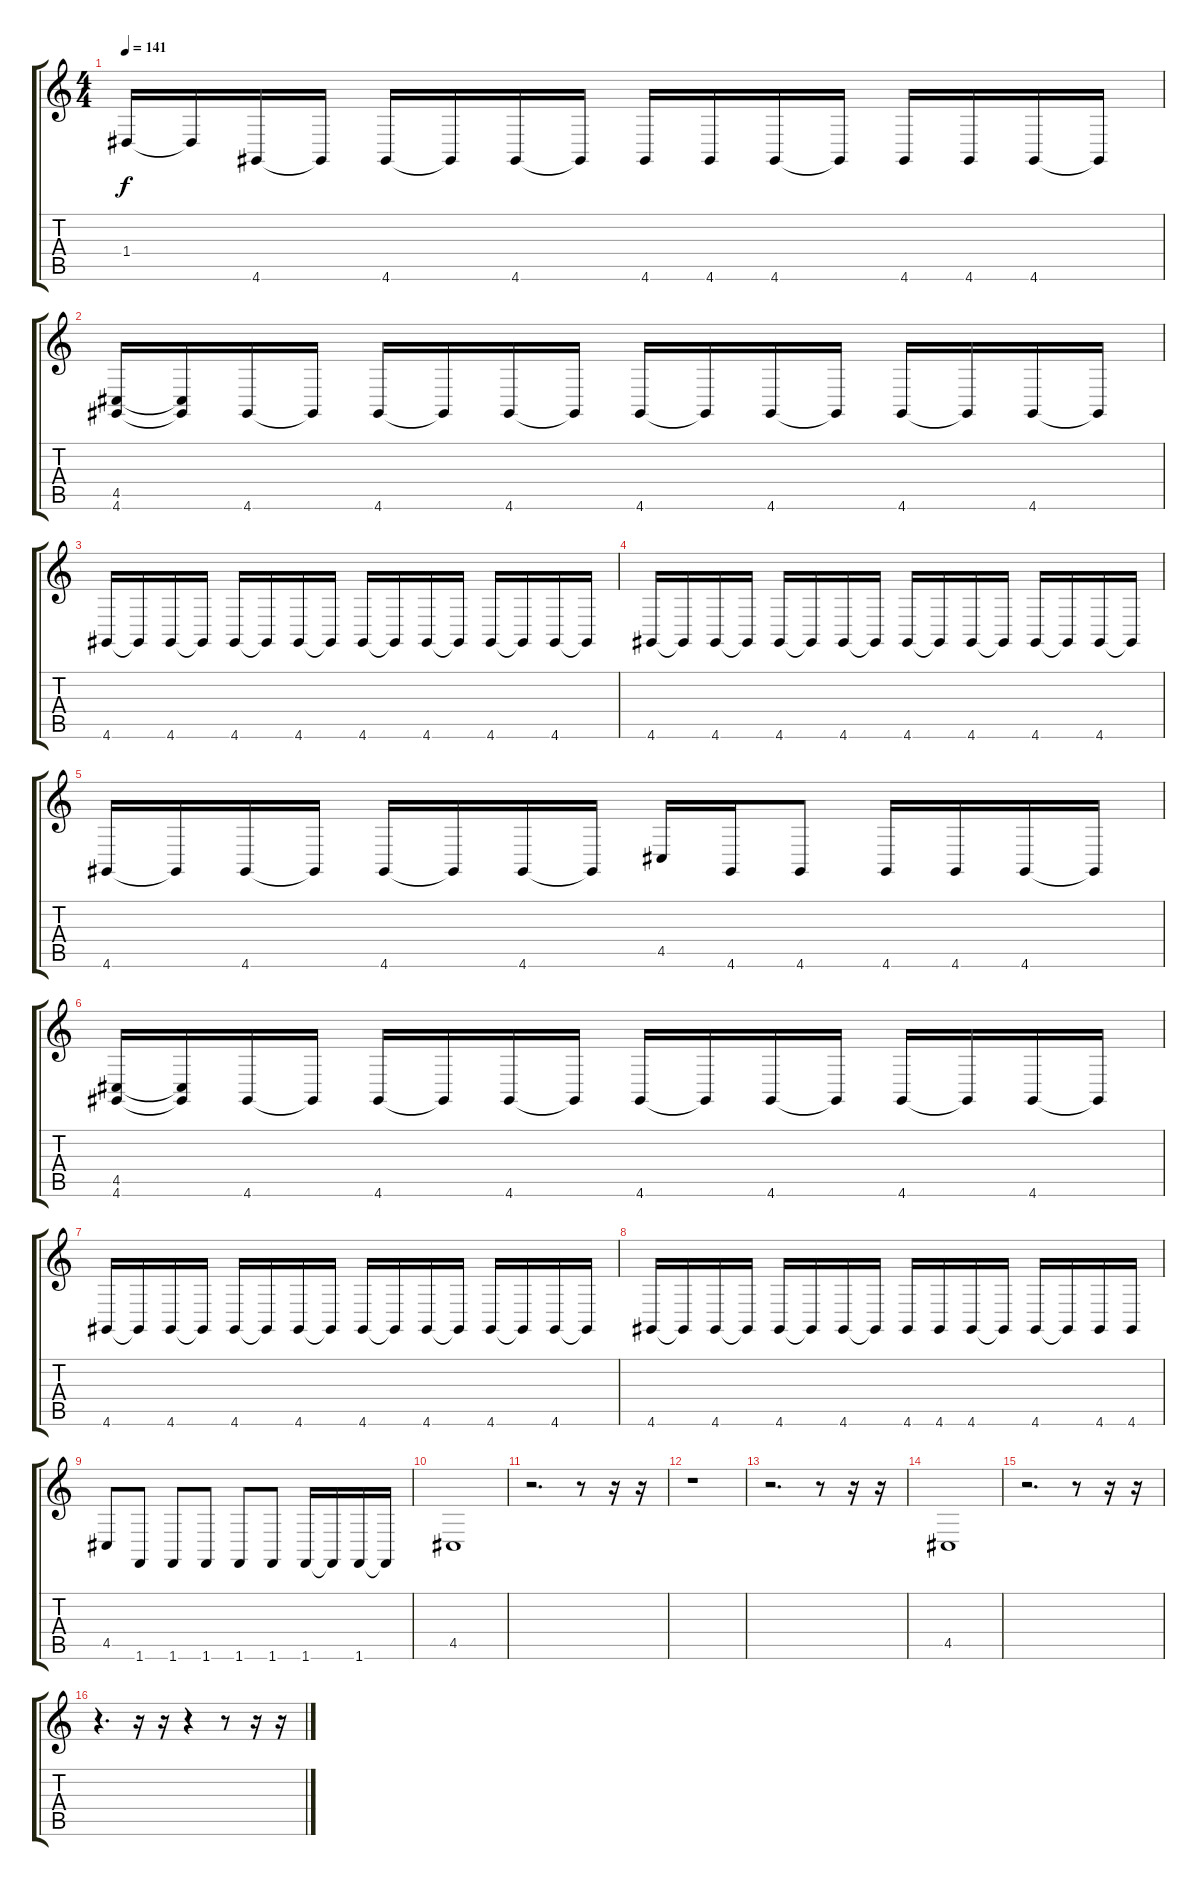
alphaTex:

\track "" {instrument acousticgrandpiano}
\staff {score tabs}
\tuning (E4 B3 G3 D3 A2 E2) {hide}
\ts (4 4)
\tempo 141
\clef g2
\ks c
1.4.16{dy f} 1.4{t}.16 4.6.16 4.6{t}.16 4.6.16 4.6{t}.16 4.6.16 4.6{t}.16 4.6.16 4.6.16 4.6.16 4.6{t}.16 4.6.16 4.6.16 4.6.16 4.6{t}.16 |
(4.5 4.6).16 (4.5{t} 4.6{t}).16 4.6.16 4.6{t}.16 4.6.16 4.6{t}.16 4.6.16 4.6{t}.16 4.6.16 4.6{t}.16 4.6.16 4.6{t}.16 4.6.16 4.6{t}.16 4.6.16 4.6{t}.16 |
4.6.16 4.6{t}.16 4.6.16 4.6{t}.16 4.6.16 4.6{t}.16 4.6.16 4.6{t}.16 4.6.16 4.6{t}.16 4.6.16 4.6{t}.16 4.6.16 4.6{t}.16 4.6.16 4.6{t}.16 |
4.6.16 4.6{t}.16 4.6.16 4.6{t}.16 4.6.16 4.6{t}.16 4.6.16 4.6{t}.16 4.6.16 4.6{t}.16 4.6.16 4.6{t}.16 4.6.16 4.6{t}.16 4.6.16 4.6{t}.16 |
4.6.16 4.6{t}.16 4.6.16 4.6{t}.16 4.6.16 4.6{t}.16 4.6.16 4.6{t}.16 4.5.16 4.6.16 4.6.8 4.6.16 4.6.16 4.6.16 4.6{t}.16 |
(4.5 4.6).16 (4.5{t} 4.6{t}).16 4.6.16 4.6{t}.16 4.6.16 4.6{t}.16 4.6.16 4.6{t}.16 4.6.16 4.6{t}.16 4.6.16 4.6{t}.16 4.6.16 4.6{t}.16 4.6.16 4.6{t}.16 |
4.6.16 4.6{t}.16 4.6.16 4.6{t}.16 4.6.16 4.6{t}.16 4.6.16 4.6{t}.16 4.6.16 4.6{t}.16 4.6.16 4.6{t}.16 4.6.16 4.6{t}.16 4.6.16 4.6{t}.16 |
4.6.16 4.6{t}.16 4.6.16 4.6{t}.16 4.6.16 4.6{t}.16 4.6.16 4.6{t}.16 4.6.16 4.6.16 4.6.16 4.6{t}.16 4.6.16 4.6{t}.16 4.6.16 4.6.16 |
4.5.8 1.6.8 1.6.8 1.6.8 1.6.8 1.6.8 1.6.16 1.6{t}.16 1.6.16 1.6{t}.16 |
4.5.1 |
r.2{d} r.8 r.16 r.16 |
r.1 |
r.2{d} r.8 r.16 r.16 |
4.5.1 |
r.2{d} r.8 r.16 r.16 |
r.4{d} r.16 r.16 r.4 r.8 r.16 r.16
